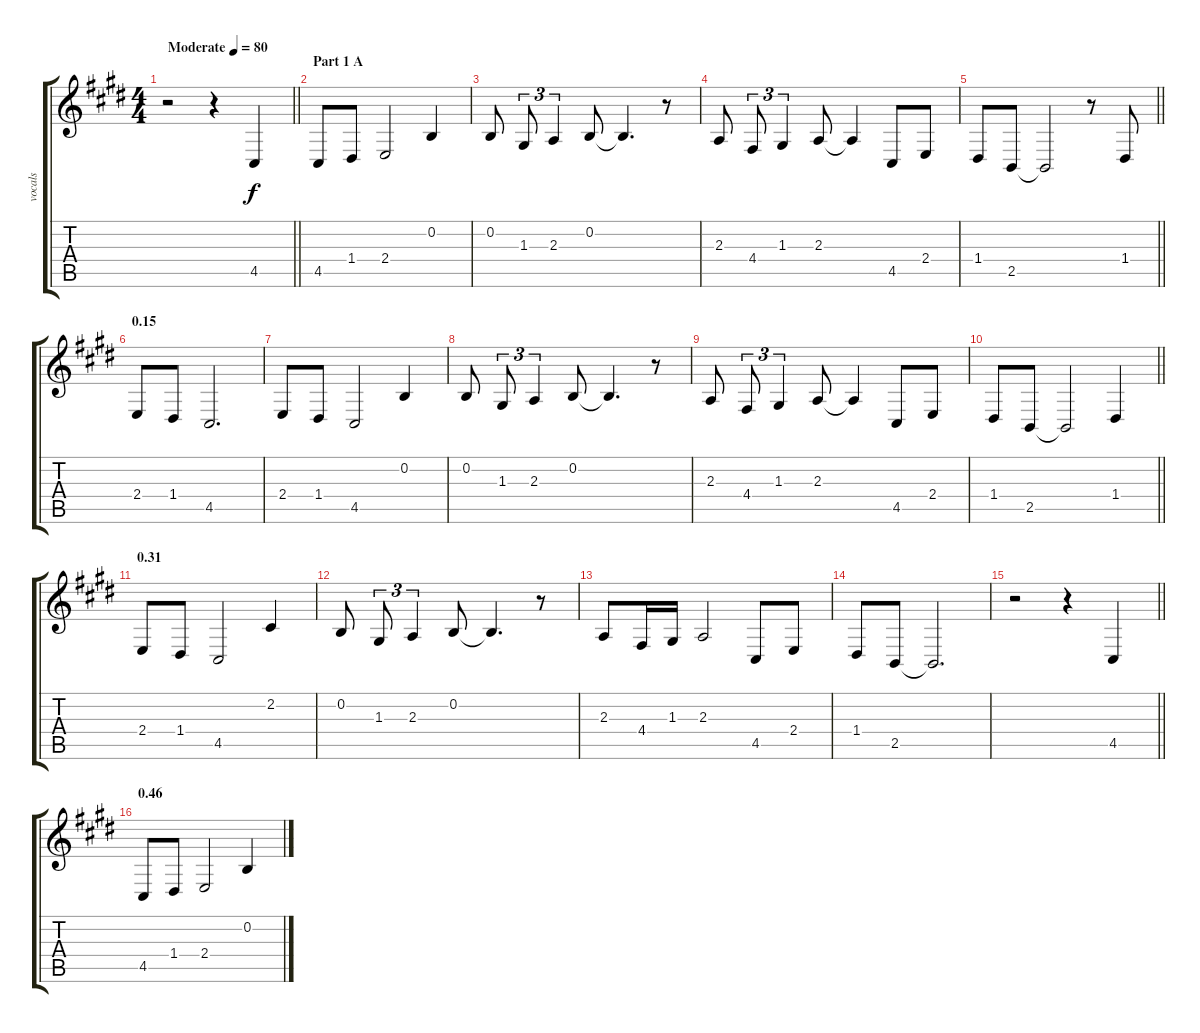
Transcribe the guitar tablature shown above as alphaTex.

\track ("vocals" "vocals") {instrument clarinet}
\staff {score tabs}
\tuning (E4 B3 G3 D3 A2 E2) {hide}
\ts (4 4)
\tempo (80 "Moderate")
\clef g2
\barLineRight lightlight
\ks e
r.2{dy f instrument clarinet} r.4 4.5.4 |
\section ("" "Part 1 A")
4.5.8 1.4.8 2.4.2 0.2.4 |
0.2.8 1.3.8{tu (3 2)} 2.3.4{tu (3 2)} 0.2.8 0.2{t}.4{d} r.8 |
2.3.8 4.4.8{tu (3 2)} 1.3.4{tu (3 2)} 2.3.8 2.3{t}.4 4.5.8 2.4.8 |
\barLineRight lightlight
1.4.8 2.5.8 2.5{t}.2 r.8 1.4.8 |
\section ("" "0.15")
2.4.8 1.4.8 4.5.2{d} |
2.4.8 1.4.8 4.5.2 0.2.4 |
0.2.8 1.3.8{tu (3 2)} 2.3.4{tu (3 2)} 0.2.8 0.2{t}.4{d} r.8 |
2.3.8 4.4.8{tu (3 2)} 1.3.4{tu (3 2)} 2.3.8 2.3{t}.4 4.5.8 2.4.8 |
\barLineRight lightlight
1.4.8 2.5.8 2.5{t}.2 1.4.4 |
\section ("" "0.31")
2.4.8 1.4.8 4.5.2 2.2.4 |
0.2.8 1.3.8{tu (3 2)} 2.3.4{tu (3 2)} 0.2.8 0.2{t}.4{d} r.8 |
2.3.8 4.4.16 1.3.16 2.3.2 4.5.8 2.4.8 |
1.4.8 2.5.8 2.5{t}.2{d} |
\barLineRight lightlight
r.2 r.4 4.5.4 |
\section ("" "0.46")
4.5.8 1.4.8 2.4.2 0.2.4
